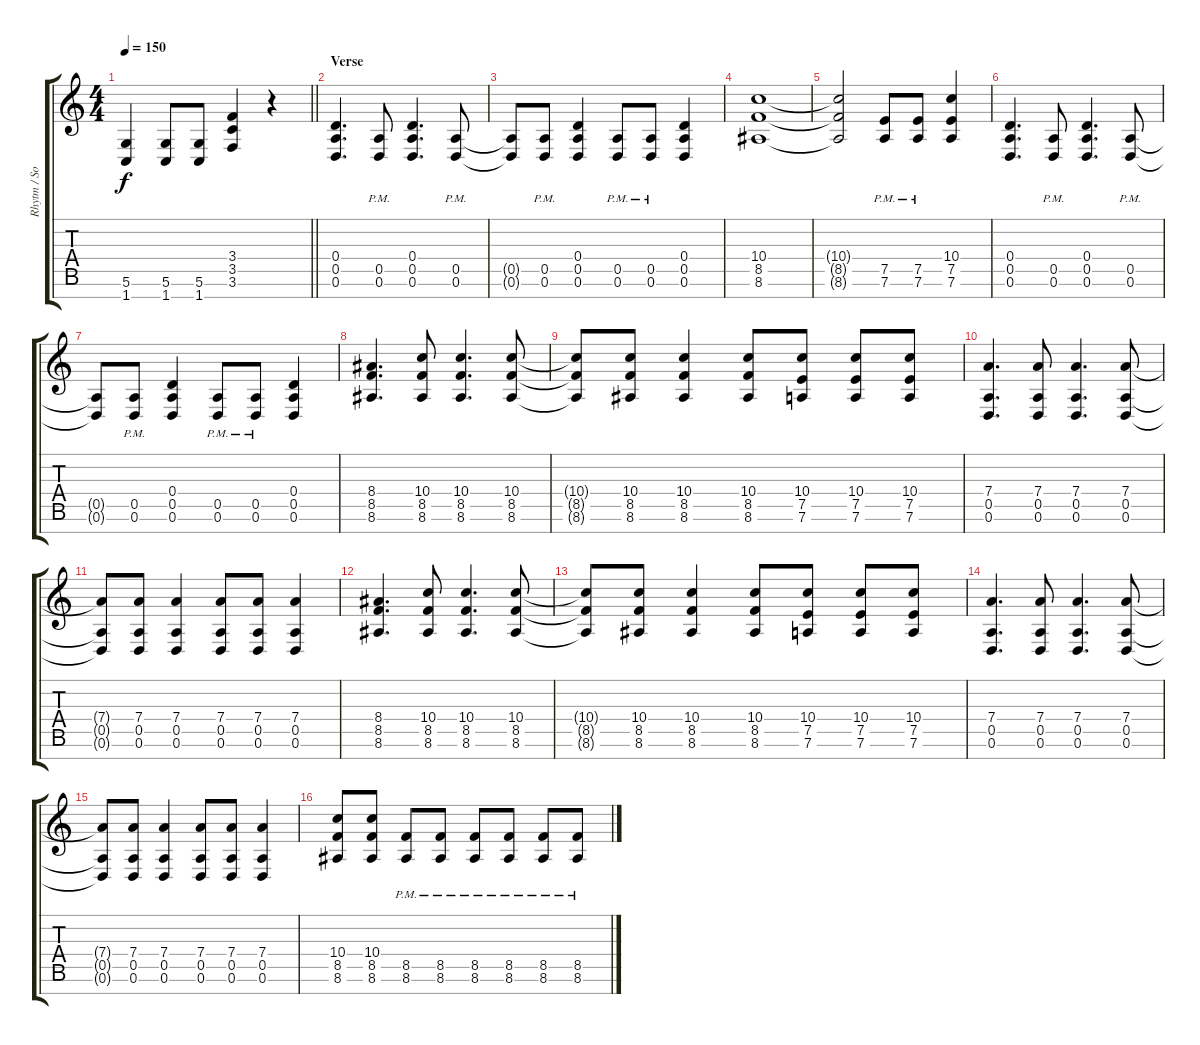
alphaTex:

\track ("Rhytm / Solo - 7 Strings" "Rhytm / So") {instrument distortionguitar}
\staff {score tabs}
\tuning (E4 B3 G3 D3 A2 D2 B1) {hide}
\ts (4 4)
\tempo 150
\clef g2
\barLineRight lightlight
\ks c
(5.6 1.7).4{dy f} (5.6 1.7).8 (5.6 1.7).8 (3.4 3.5 3.6).4 r.4 |
\section ("" "Verse")
(0.4 0.5 0.6).4{d} (0.5{pm} 0.6{pm}).8 (0.4 0.5 0.6).4{d} (0.5{pm} 0.6{pm}).8 |
(0.5{t} 0.6{t}).8 (0.5{pm} 0.6{pm}).8 (0.4 0.5 0.6).4 (0.5{pm} 0.6{pm}).8 (0.5{pm} 0.6{pm}).8 (0.4 0.5 0.6).4 |
(10.4 8.5 8.6).1 |
(10.4{t} 8.5{t} 8.6{t}).2 (7.5{pm} 7.6{pm}).8 (7.5{pm} 7.6{pm}).8 (10.4 7.5 7.6).4 |
(0.4 0.5 0.6).4{d} (0.5{pm} 0.6{pm}).8 (0.4 0.5 0.6).4{d} (0.5{pm} 0.6{pm}).8 |
(0.5{t} 0.6{t}).8 (0.5{pm} 0.6{pm}).8 (0.4 0.5 0.6).4 (0.5{pm} 0.6{pm}).8 (0.5{pm} 0.6{pm}).8 (0.4 0.5 0.6).4 |
(8.4 8.5 8.6).4{d} (10.4 8.5 8.6).8 (10.4 8.5 8.6).4{d} (10.4 8.5 8.6).8 |
(10.4{t} 8.5{t} 8.6{t}).8 (10.4 8.5 8.6).8 (10.4 8.5 8.6).4 (10.4 8.5 8.6).8 (10.4 7.5 7.6).8 (10.4 7.5 7.6).8 (10.4 7.5 7.6).8 |
(7.4 0.5 0.6).4{d} (7.4 0.5 0.6).8 (7.4 0.5 0.6).4{d} (7.4 0.5 0.6).8 |
(7.4{t} 0.5{t} 0.6{t}).8 (7.4 0.5 0.6).8 (7.4 0.5 0.6).4 (7.4 0.5 0.6).8 (7.4 0.5 0.6).8 (7.4 0.5 0.6).4 |
(8.4 8.5 8.6).4{d} (10.4 8.5 8.6).8 (10.4 8.5 8.6).4{d} (10.4 8.5 8.6).8 |
(10.4{t} 8.5{t} 8.6{t}).8 (10.4 8.5 8.6).8 (10.4 8.5 8.6).4 (10.4 8.5 8.6).8 (10.4 7.5 7.6).8 (10.4 7.5 7.6).8 (10.4 7.5 7.6).8 |
(7.4 0.5 0.6).4{d} (7.4 0.5 0.6).8 (7.4 0.5 0.6).4{d} (7.4 0.5 0.6).8 |
(7.4{t} 0.5{t} 0.6{t}).8 (7.4 0.5 0.6).8 (7.4 0.5 0.6).4 (7.4 0.5 0.6).8 (7.4 0.5 0.6).8 (7.4 0.5 0.6).4 |
(10.4 8.5 8.6).8 (10.4 8.5 8.6).8 (8.5{pm} 8.6{pm}).8 (8.5{pm} 8.6{pm}).8 (8.5{pm} 8.6{pm}).8 (8.5{pm} 8.6{pm}).8 (8.5{pm} 8.6{pm}).8 (8.5{pm} 8.6{pm}).8
